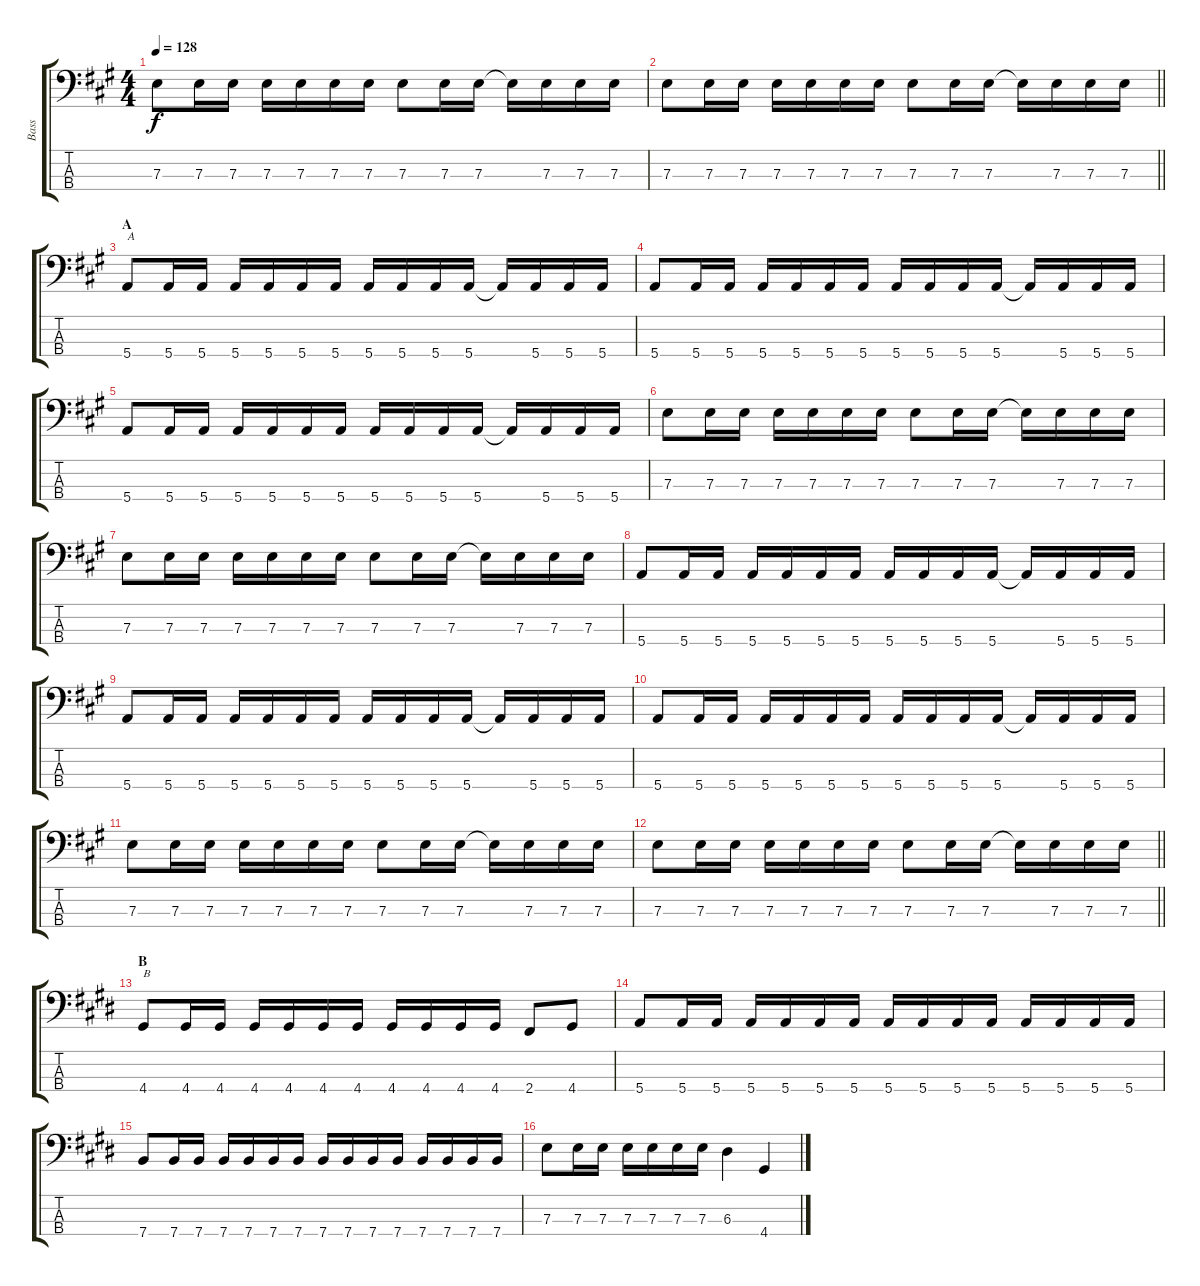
\track ("Bass" "Bass") {instrument electricbasspick}
\staff {score tabs}
\tuning (G2 D2 A1 E1) {hide}
\ts (4 4)
\tempo 128
\clef f4
\ks a
7.3.8{dy f} 7.3.16 7.3.16 7.3.16 7.3.16 7.3.16 7.3.16 7.3.8 7.3.16 7.3.16 7.3{t}.16 7.3.16 7.3.16 7.3.16 |
\barLineRight lightlight
7.3.8 7.3.16 7.3.16 7.3.16 7.3.16 7.3.16 7.3.16 7.3.8 7.3.16 7.3.16 7.3{t}.16 7.3.16 7.3.16 7.3.16 |
\section ("" "A")
5.4.8{txt "A"} 5.4.16 5.4.16 5.4.16 5.4.16 5.4.16 5.4.16 5.4.16 5.4.16 5.4.16 5.4.16 5.4{t}.16 5.4.16 5.4.16 5.4.16 |
5.4.8 5.4.16 5.4.16 5.4.16 5.4.16 5.4.16 5.4.16 5.4.16 5.4.16 5.4.16 5.4.16 5.4{t}.16 5.4.16 5.4.16 5.4.16 |
5.4.8 5.4.16 5.4.16 5.4.16 5.4.16 5.4.16 5.4.16 5.4.16 5.4.16 5.4.16 5.4.16 5.4{t}.16 5.4.16 5.4.16 5.4.16 |
7.3.8 7.3.16 7.3.16 7.3.16 7.3.16 7.3.16 7.3.16 7.3.8 7.3.16 7.3.16 7.3{t}.16 7.3.16 7.3.16 7.3.16 |
7.3.8 7.3.16 7.3.16 7.3.16 7.3.16 7.3.16 7.3.16 7.3.8 7.3.16 7.3.16 7.3{t}.16 7.3.16 7.3.16 7.3.16 |
5.4.8 5.4.16 5.4.16 5.4.16 5.4.16 5.4.16 5.4.16 5.4.16 5.4.16 5.4.16 5.4.16 5.4{t}.16 5.4.16 5.4.16 5.4.16 |
5.4.8 5.4.16 5.4.16 5.4.16 5.4.16 5.4.16 5.4.16 5.4.16 5.4.16 5.4.16 5.4.16 5.4{t}.16 5.4.16 5.4.16 5.4.16 |
5.4.8 5.4.16 5.4.16 5.4.16 5.4.16 5.4.16 5.4.16 5.4.16 5.4.16 5.4.16 5.4.16 5.4{t}.16 5.4.16 5.4.16 5.4.16 |
7.3.8 7.3.16 7.3.16 7.3.16 7.3.16 7.3.16 7.3.16 7.3.8 7.3.16 7.3.16 7.3{t}.16 7.3.16 7.3.16 7.3.16 |
\barLineRight lightlight
7.3.8 7.3.16 7.3.16 7.3.16 7.3.16 7.3.16 7.3.16 7.3.8 7.3.16 7.3.16 7.3{t}.16 7.3.16 7.3.16 7.3.16 |
\section ("" "B")
\ks e
4.4.8{txt "B"} 4.4.16 4.4.16 4.4.16 4.4.16 4.4.16 4.4.16 4.4.16 4.4.16 4.4.16 4.4.16 2.4.8 4.4.8 |
5.4.8 5.4.16 5.4.16 5.4.16 5.4.16 5.4.16 5.4.16 5.4.16 5.4.16 5.4.16 5.4.16 5.4.16 5.4.16 5.4.16 5.4.16 |
7.4.8 7.4.16 7.4.16 7.4.16 7.4.16 7.4.16 7.4.16 7.4.16 7.4.16 7.4.16 7.4.16 7.4.16 7.4.16 7.4.16 7.4.16 |
7.3.8 7.3.16 7.3.16 7.3.16 7.3.16 7.3.16 7.3.16 6.3.4 4.4.4
